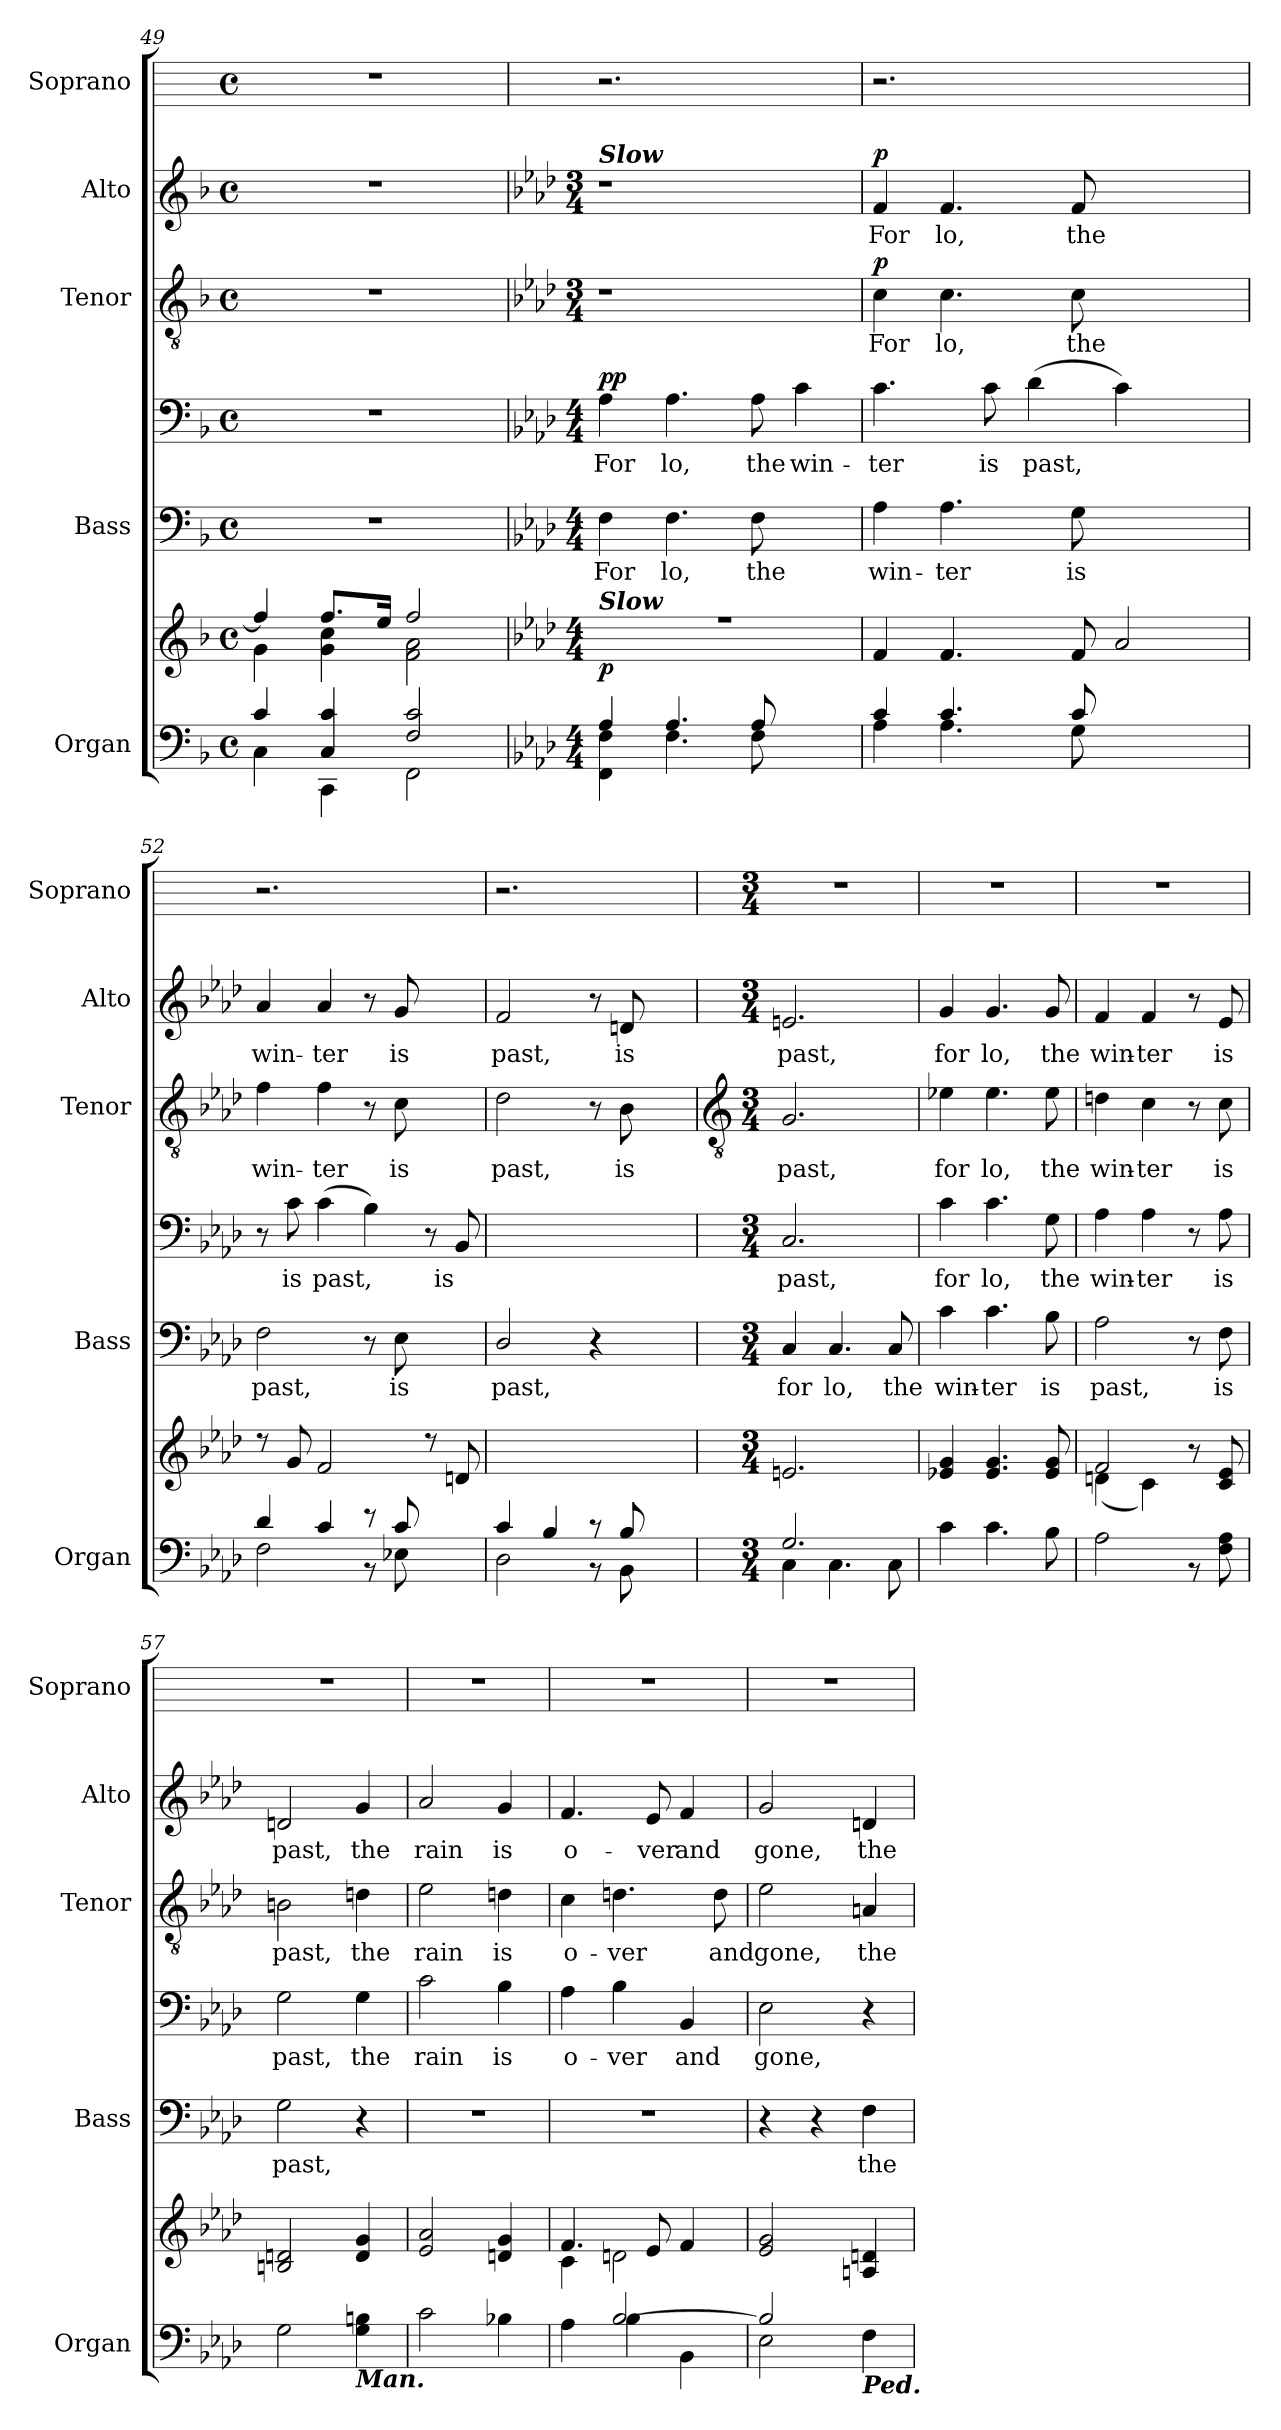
**kern	**kern	**dynam	**kern	**text	**kern	**text	**dynam	**kern	**text	**dynam	**kern	**text	**dynam	**kern
*part5	*part5	*part5	*part4	*part4	*part4	*part4	*part4	*part3	*part3	*part3	*part2	*part2	*part2	*part1
*staff7	*staff6	*staff6/7	*staff5	*staff5	*staff4	*staff4	*staff4/5	*staff3	*staff3	*staff3	*staff2	*staff2	*staff2	*staff1
*I"Organ	*	*	*I"Bass	*	*	*	*	*I"Tenor	*	*	*I"Alto	*	*	*I"Soprano
*I'Organ	*	*	*I'Bass	*	*	*	*	*I'Tenor	*	*	*I'Alto	*	*	*I'Soprano
*clefF4	*clefG2	*	*clefF4	*	*clefF4	*	*	*clefGv2	*	*	*clefG2	*	*	*
*k[b-]	*k[b-]	*	*k[b-]	*	*k[b-]	*	*	*k[b-]	*	*	*k[b-]	*	*	*
*F:	*F:	*	*F:	*	*F:	*	*	*F:	*	*	*F:	*	*	*
*M4/4	*M4/4	*	*M4/4	*	*M4/4	*	*	*M4/4	*	*	*M4/4	*	*	*M4/4
*met(c)	*met(c)	*	*met(c)	*	*met(c)	*	*	*met(c)	*	*	*met(c)	*	*	*met(c)
=49	=49	=49	=49	=49	=49	=49	=49	=49	=49	=49	=49	=49	=49	=49
*^	*^	*	*	*	*	*	*	*	*	*	*	*	*	*
4c/	4C\	4ff/]	4g\	.	1r	.	1r	.	.	1r	.	.	1r	.	.	1r
4C/ 4c/	4CC\	8.ff/L	4g\ 4cc\	.	.	.	.	.	.	.	.	.	.	.	.	.
.	.	16ee/J	.	.	.	.	.	.	.	.	.	.	.	.	.	.
2F/ 2c/	2FF\	2ff/	2f\ 2a\	.	.	.	.	.	.	.	.	.	.	.	.	.
=50	=50	=50	=50	=50	=50	=50	=50	=50	=50	=50	=50	=50	=50	=50	=50	=50
*k[b-e-a-d-]	*	*k[b-e-a-d-]	*	*	*k[b-e-a-d-]	*	*k[b-e-a-d-]	*	*	*k[b-e-a-d-]	*	*	*k[b-e-a-d-]	*	*	*
*A-:	*	*A-:	*	*	*A-:	*	*A-:	*	*	*A-:	*	*	*A-:	*	*	*
*M4/4	*	*M4/4	*	*	*M4/4	*	*M4/4	*	*	*M3/4	*	*	*M3/4	*	*	*
!	!	!	!	!	!	!	!	!	!	!	!	!	!LO:TX:a:Bi:t=Slow	!	!	!
!	!	!LO:TX:a:Bi:t=Slow	!	!	!	!	!	!	!	!	!	!	!	!	!	!
!	!	!	!	!LO:DY:b	!	!LO:LY:b	!	!LO:LY:b	!LO:DY:b=2	!LO:N:vis=1	!	!	!LO:N:vis=1	!	!	!
!	!	!	!	!	!	!	!	!	!LO:DY:n=1:b	!	!	!	!	!	!	!
4A-/	4FF\ 4F\	1r	1ryy	p	4F	-For	4A-	For	p p	2.r	.	.	2.r	.	.	2.r
!	!	!	!	!	!	!LO:LY:b	!	!LO:LY:b	!	!	!	!	!	!	!	!
4.A-/	4.F\	.	.	.	4.F	lo,	4.A-	lo,	.	.	.	.	.	.	.	.
!	!	!	!	!	!	!LO:LY:b	!	!LO:LY:b	!	!	!	!	!	!	!	!
8A-/	8F\	.	.	.	8F	the	8A-	the	.	.	.	.	.	.	.	.
!	!	!	!	!	!	!	!	!LO:LY:b	!	!	!	!	!	!	!	!
4ryy	4ryy	.	.	.	4ryy	.	4c	win-	.	4ryy	.	.	4ryy	.	.	4ryy
=51	=51	=51	=51	=51	=51	=51	=51	=51	=51	=51	=51	=51	=51	=51	=51	=51
!	!	!	!	!	!	!LO:LY:b	!	!LO:LY:b	!	!	!LO:LY:b	!LO:DY:b	!	!LO:LY:b	!LO:DY:b	!
4c/	4A-\	4f/	1ryy	.	4A-	win-	4.c	ter	.	4c	For	p	4f	For	p	2.r
!	!	!	!	!	!	!LO:LY:b	!	!	!	!	!LO:LY:b	!	!	!LO:LY:b	!	!
4.c/	4.A-\	4.f/	.	.	4.A-	-ter	.	.	.	4.c	lo,	.	4.f	lo,	.	.
!	!	!	!	!	!	!	!	!LO:LY:b	!	!	!	!	!	!	!	!
.	.	.	.	.	.	.	8c	is	.	.	.	.	.	.	.	.
!	!	!	!	!	!	!	!	!LO:LY:b	!	!	!	!	!	!	!	!
.	.	.	.	.	.	.	(>4d-	past,	.	.	.	.	.	.	.	.
!	!	!	!	!	!	!LO:LY:b	!	!	!	!	!LO:LY:b	!	!	!LO:LY:b	!	!
8c/	8G\	8f/	.	.	8G	is	.	.	.	8c	the	.	8f	the	.	.
2ryy	2ryy	2a-/	.	.	2ryy	.	4c)	.	.	2ryy	.	.	2ryy	.	.	2ryy
.	.	.	4ryy	.	.	.	4ryy	.	.	.	.	.	.	.	.	.
=52	=52	=52	=52	=52	=52	=52	=52	=52	=52	=52	=52	=52	=52	=52	=52	=52
!	!	!	!	!	!	!LO:LY:b	!	!	!	!	!LO:LY:b	!	!	!LO:LY:b	!	!
4d-/	2F\	8r	1ryy	.	2F	past,	8r	.	.	4f	win-	.	4a-	win-	.	2.r
!	!	!	!	!	!	!	!	!LO:LY:b	!	!	!	!	!	!	!	!
.	.	8g/	.	.	.	.	8c	is	.	.	.	.	.	.	.	.
!	!	!	!	!	!	!	!	!LO:LY:b	!	!	!LO:LY:b	!	!	!LO:LY:b	!	!
4c/	.	2f/	.	.	.	.	(>4c	past,	.	4f	-ter	.	4a-	-ter	.	.
8r	8r	.	.	.	8r	.	4B-)	.	.	8r	.	.	8r	.	.	.
!	!	!	!	!	!	!LO:LY:b	!	!	!	!	!LO:LY:b	!	!	!LO:LY:b	!	!
8c/	8E-X\	.	.	.	8E-	is	.	.	.	8c	is	.	8g	is	.	.
4ryy	4ryy	8r	.	.	4ryy	.	8r	.	.	4ryy	.	.	4ryy	.	.	4ryy
!	!	!	!	!	!	!	!	!LO:LY:b	!	!	!	!	!	!	!	!
.	.	8dn/	.	.	.	.	8BB-	is	.	.	.	.	.	.	.	.
*	*	*v	*v	*	*	*	*	*	*	*	*	*	*	*	*	*
=53	=53	=53	=53	=53	=53	=53	=53	=53	=53	=53	=53	=53	=53	=53	=53
!	!	!	!	!	!LO:LY:b	!	!	!	!	!LO:LY:b	!	!	!LO:LY:b	!	!
4c/	2D-\	1ryy	.	2D-/	past,	1ryy	.	.	2d-	past,	.	2f	past,	.	2.r
4B-/	.	.	.	.	.	.	.	.	.	.	.	.	.	.	.
8r	8r	.	.	4r	.	.	.	.	8r	.	.	8r	.	.	.
!	!	!	!	!	!	!	!	!	!	!LO:LY:b	!	!	!LO:LY:b	!	!
8B-/	8BB-\	.	.	.	.	.	.	.	8B-	is	.	8dn	is	.	.
4ryy	4ryy	.	.	4ryy	.	.	.	.	4ryy	.	.	4ryy	.	.	4ryy
!!LO:LB:g=z
=54	=54	=54	=54	=54	=54	=54	=54	=54	=54	=54	=54	=54	=54	=54	=54
*	*	*	*	*	*	*	*	*	*clefGv2	*	*	*	*	*	*
*M3/4	*	*M3/4	*	*M3/4	*	*M3/4	*	*	*M3/4	*	*	*M3/4	*	*	*M3/4
*	*	*^	*	*	*	*	*	*	*	*	*	*	*	*	*
!	!	!	!LO:N:vis=1	!	!	!LO:LY:b	!	!LO:LY:b	!	!	!LO:LY:b	!	!	!LO:LY:b	!	!
2.G/	4C\	2.en/	2.ryy	.	4C	for	2.C	past,	.	2.G	past,	.	2.en	past,	.	2.r
!	!	!	!	!	!	!LO:LY:b	!	!	!	!	!	!	!	!	!	!
.	4.C\	.	.	.	4.C	lo,	.	.	.	.	.	.	.	.	.	.
!	!	!	!	!	!	!LO:LY:b	!	!	!	!	!	!	!	!	!	!
.	8C\	.	.	.	8C	the	.	.	.	.	.	.	.	.	.	.
=55	=55	=55	=55	=55	=55	=55	=55	=55	=55	=55	=55	=55	=55	=55	=55	=55
!LO:N:vis=1	!	!	!LO:N:vis=1	!	!	!LO:LY:b	!	!LO:LY:b	!	!	!LO:LY:b	!	!	!LO:LY:b	!	!
2.ryy	4c\	4e-X/ 4g/	2.ryy	.	4c	win-	4c	for	.	4e-X	for	.	4g	for	.	2.r
!	!	!	!	!	!	!LO:LY:b	!	!LO:LY:b	!	!	!LO:LY:b	!	!	!LO:LY:b	!	!
.	4.c\	4.e-/ 4.g/	.	.	4.c	-ter	4.c	lo,	.	4.e-	lo,	.	4.g	lo,	.	.
!	!	!	!	!	!	!LO:LY:b	!	!LO:LY:b	!	!	!LO:LY:b	!	!	!LO:LY:b	!	!
.	8B-\	8e-/ 8g/	.	.	8B-	is	8G	the	.	8e-	the	.	8g	the	.	.
=56	=56	=56	=56	=56	=56	=56	=56	=56	=56	=56	=56	=56	=56	=56	=56	=56
!LO:N:vis=1	!	!	!	!	!	!LO:LY:b	!	!LO:LY:b	!	!	!LO:LY:b	!	!	!LO:LY:b	!	!
2.ryy	2A-\	2f/	(<4dn\	.	2A-	past,	4A-	win-	.	4dn	win-	.	4f	win-	.	2.r
!	!	!	!	!	!	!	!	!LO:LY:b	!	!	!LO:LY:b	!	!	!LO:LY:b	!	!
.	.	.	4c\)	.	.	.	4A-	-ter	.	4c	-ter	.	4f	-ter	.	.
.	8r	8r	4ryy	.	8r	.	8r	.	.	8r	.	.	8r	.	.	.
!	!	!	!	!	!	!LO:LY:b	!	!LO:LY:b	!	!	!LO:LY:b	!	!	!LO:LY:b	!	!
.	8F\ 8A-\	8c/ 8e-/	.	.	8F	is	8A-	is	.	8c	is	.	8e-	is	.	.
=57	=57	=57	=57	=57	=57	=57	=57	=57	=57	=57	=57	=57	=57	=57	=57	=57
!LO:N:vis=1	!	!	!LO:N:vis=1	!	!	!LO:LY:b	!	!LO:LY:b	!	!	!LO:LY:b	!	!	!LO:LY:b	!	!
2.ryy	2G\	2Bn/ 2dn/	2.ryy	.	2G	past,	2G	past,	.	2Bn	past,	.	2dn	past,	.	2.r
!	!LO:TX:b:Bi:t=Man.	!	!	!	!	!	!	!	!	!	!	!	!	!	!	!
!	!	!	!	!	!	!	!	!LO:LY:b	!	!	!LO:LY:b	!	!	!LO:LY:b	!	!
.	4G\ 4Bn\	4d/ 4g/	.	.	4r	.	4G	the	.	4dn	the	.	4g	the	.	.
=58	=58	=58	=58	=58	=58	=58	=58	=58	=58	=58	=58	=58	=58	=58	=58	=58
!LO:N:vis=1	!	!	!LO:N:vis=1	!	!LO:N:vis=1	!	!	!LO:LY:b	!	!	!LO:LY:b	!	!	!LO:LY:b	!	!
2.ryy	2c\	2e-/ 2a-/	2.ryy	.	2.r	.	2c	rain	.	2e-	rain	.	2a-	rain	.	2.r
!	!	!	!	!	!	!	!	!LO:LY:b	!	!	!LO:LY:b	!	!	!LO:LY:b	!	!
.	4B-X\	4dn/ 4g/	.	.	.	.	4B-	is	.	4dn	is	.	4g	is	.	.
=59	=59	=59	=59	=59	=59	=59	=59	=59	=59	=59	=59	=59	=59	=59	=59	=59
!	!	!	!	!	!LO:N:vis=1	!	!	!LO:LY:b	!	!	!LO:LY:b	!	!	!LO:LY:b	!	!
4ryy	4A-\	4.f/	4c\	.	2.r	.	4A-	o-	.	4c	o-	.	4.f	o-	.	2.r
!	!	!	!	!	!	!	!	!LO:LY:b	!	!	!LO:LY:b	!	!	!	!	!
[2B-/	4B-\	.	2dn\	.	.	.	4B-	-ver	.	4.dn	-ver	.	.	.	.	.
!	!	!	!	!	!	!	!	!	!	!	!	!	!	!LO:LY:b	!	!
.	.	8e-/	.	.	.	.	.	.	.	.	.	.	8e-	-ver	.	.
!	!	!	!	!	!	!	!	!LO:LY:b	!	!	!	!	!	!LO:LY:b	!	!
.	4BB-\	4f/	.	.	.	.	4BB-	and	.	.	.	.	4f	and	.	.
!	!	!	!	!	!	!	!	!	!	!	!LO:LY:b	!	!	!	!	!
.	.	.	.	.	.	.	.	.	.	8d	and	.	.	.	.	.
=60	=60	=60	=60	=60	=60	=60	=60	=60	=60	=60	=60	=60	=60	=60	=60	=60
!	!	!	!LO:N:vis=1	!	!	!	!	!LO:LY:b	!	!	!LO:LY:b	!	!	!LO:LY:b	!	!
2B-/]	2E-\	2e-/ 2g/	2.ryy	.	4r	.	2E-	gone,	.	2e-	gone,	.	2g	gone,	.	2.r
.	.	.	.	.	4r	.	.	.	.	.	.	.	.	.	.	.
!LO:TX:b:Bi:t=Ped.	!	!	!	!	!	!	!	!	!	!	!	!	!	!	!	!
!	!	!	!	!	!	!LO:LY:b	!	!	!	!	!LO:LY:b	!	!	!LO:LY:b	!	!
4ryy	4F\	4An/ 4dn/	.	.	4F	the	4r	.	.	4An	the	.	4dn	the	.	.
*v	*v	*	*	*	*	*	*	*	*	*	*	*	*	*	*	*
*	*v	*v	*	*	*	*	*	*	*	*	*	*	*	*	*
=	=	=	=	=	=	=	=	=	=	=	=	=	=	=
*-	*-	*-	*-	*-	*-	*-	*-	*-	*-	*-	*-	*-	*-	*-
